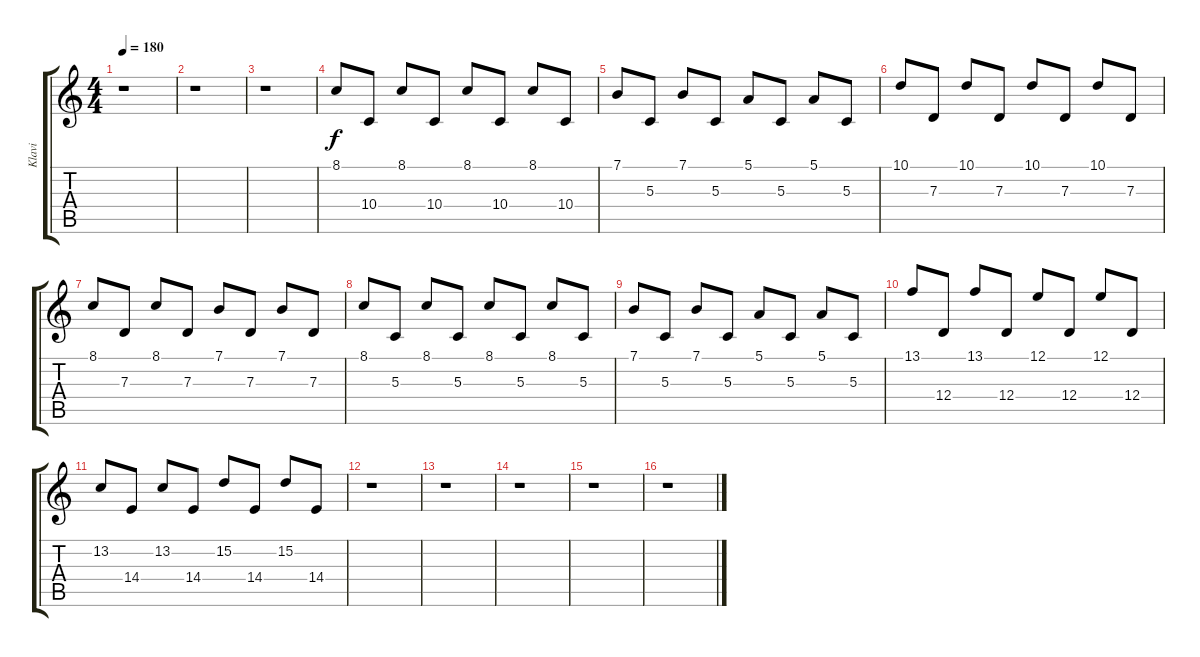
\track ("Klavi" "Klavi") {instrument pad3polysynth}
\staff {score tabs}
\tuning (E4 B3 G3 D3 A2 E2) {hide}
\ts (4 4)
\tempo 180
\clef g2
\ks c
r.1{dy f} |
r.1 |
r.1 |
8.1.8 10.4.8 8.1.8 10.4.8 8.1.8 10.4.8 8.1.8 10.4.8 |
7.1.8 5.3.8 7.1.8 5.3.8 5.1.8 5.3.8 5.1.8 5.3.8 |
10.1.8 7.3.8 10.1.8 7.3.8 10.1.8 7.3.8 10.1.8 7.3.8 |
8.1.8 7.3.8 8.1.8 7.3.8 7.1.8 7.3.8 7.1.8 7.3.8 |
8.1.8 5.3.8 8.1.8 5.3.8 8.1.8 5.3.8 8.1.8 5.3.8 |
7.1.8 5.3.8 7.1.8 5.3.8 5.1.8 5.3.8 5.1.8 5.3.8 |
13.1.8 12.4.8 13.1.8 12.4.8 12.1.8 12.4.8 12.1.8 12.4.8 |
13.2.8 14.4.8 13.2.8 14.4.8 15.2.8 14.4.8 15.2.8 14.4.8 |
r.1 |
r.1 |
r.1 |
r.1 |
r.1
